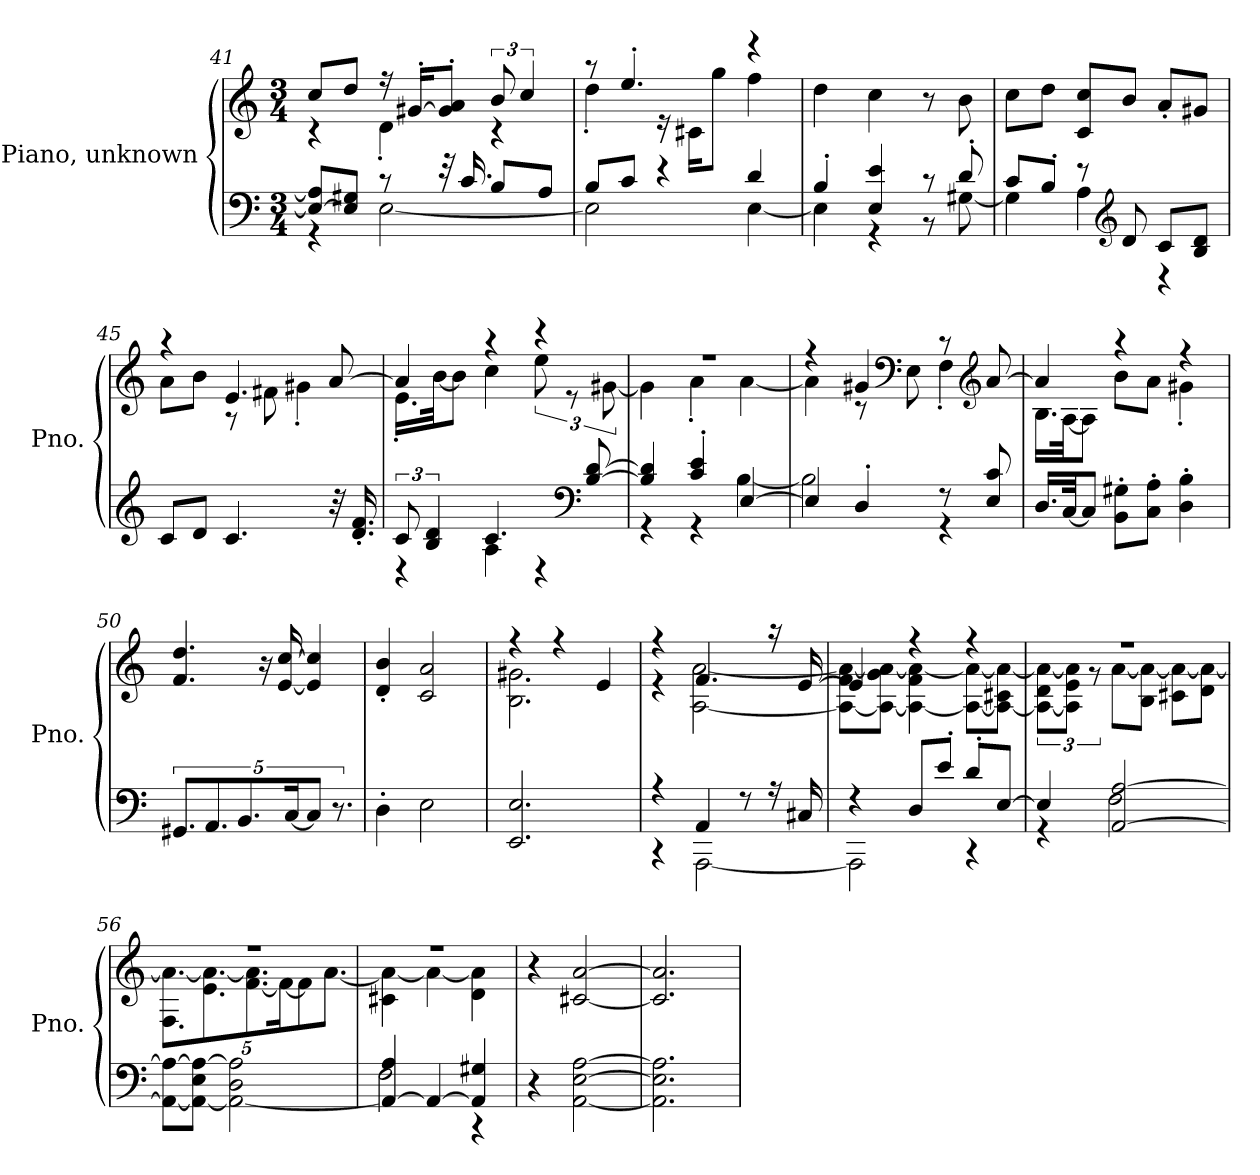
**kern	**kern
*part1	*part1
*staff2	*staff1
*I"Piano, unknown	*
*I'Pno.	*
*clefF4	*clefG2
*k[]	*k[]
*M3/4	*M3/4
=41	=41
*^	*^
8E/_ 8A/]L	4r	8cc/L	4r
8E/] 8G#X/J	.	8dd/J	.
8r	[2E\	16r	4d'\
.	.	[16g#X'/KL	.
32r	.	8g#/]' 8a/'J	.
16.c/	.	.	.
8B/L	.	12b/	4r
.	.	6cc/	.
8A/J	.	.	.
=42	=42	=42	=42
8B/L	2E\]	8r	4dd'\
8c/J	.	4.ee'/	.
4r	.	.	16r
.	.	.	16c#X\KL
.	.	.	8gg\J
4d/	[4E\	4r	4ff\
*	*	*v	*v
=43	=43	=43
4B'/	4E\]	4dd\
4E/ 4e/	4r	4cc\
8r	8r	8r
8d'/	[8G#X\	8b\
=44	=44	=44
8c/L	4G#\]	8cc\L
8B'/J	.	8dd\J
8r	4A\	8c/ 8cc/L
*clefG2	*	*
8d/	.	8b/J
8c/L	4r	8a'/L
8B/ 8d/J	.	8g#X/J
*v	*v	*
!!LO:LB:g=z
=45	=45
*	*^
8c/L	4r	8a\L
8d/J	.	8b\J
4.c/	4.e/	8r
.	.	8f#X\
.	.	4g#X'\
32r	[8a/	.
16.d/' 16.f/'	.	.
=46	=46	=46
*^	*	*
12c/	4r	4a/]	16.e'\LL
6B/ 6d/	.	.	.
.	.	.	[32b\JK
.	.	.	8b\J]
4.c/	4A\	4r	4cc\
.	4r	4r	12ee\
.	.	.	12r
*clefF4	*	*	*
[8B/ [8d/	.	.	.
.	.	.	[12g#X\
=47	=47	=47	=47
4B/] 4d/]	4r	2.r	4g#\]
4c/' 4e/'	4r	.	4a'\
[4E/	[4B\	.	[4a\
=48	=48	=48	=48
4E/]	2B\]	4r	4a\]
4D'/	.	4g#X/	8r
*	*	*clefF4	*
.	.	.	8E\
8r	4r	8r	4F'\
*	*	*clefG2	*
8E/ 8c/	.	[8a/	.
*v	*v	*	*
!!LO:LB:g=z	!!
=49	=49	=49
16.D/LL	4a/]	16.B\LL
[32C/JK	.	[32A\JK
8C/J]	.	8A\J]
8BB\' 8G#X\'L	4r	8b\L
8C\' 8A\'J	.	8a\J
4D\' 4B\'	4r	4g#X'\
*	*v	*v
=50	=50
10.GG#X/L	4.f/ 4.dd/
10.AA/	.
10.BB/	.
.	16r
.	[16e/ [16cc/
[20C/J	.
10C/J]	4e/] 4cc/]
10.r	.
=51	=51
4D'\	4d/' 4b/'
2E\	2c/ 2a/
=52	=52
*	*^
2.EE/ 2.E/	4r	2.B\ 2.g#X\
.	4r	.
.	4e/	.
=53	=53	=53
*^	*	*
4r	4r	4r	4r
4AA/	[2AAA\	4.f/	[2A\ [2a\
8r	.	.	.
16r	.	16r	.
16C#X/	.	[16e/	.
=54	=54	=54	=54
4r	2AAA\]	4e/]	8A\_ 8f\ 8a\_L
.	.	.	8A\_ 8g\ 8a\_J
8D/L	.	4r	4A\_ 4f\ 4a\_
8e'/J	.	.	.
8d'/L	4r	4r	8A\_ 8a\_L
[8E/J	.	.	8A\_ 8c#X\ 8a\_J
!!LO:PB:g=z	!!
=55	=55	=55	=55
4E/]	4r	2.r	12A\_ 12d\ 12a\_L
.	.	.	12A\] 12e\ 12a\]J
.	.	.	12r
[2AA/ [2A/	2F\	.	[8a\L
.	.	.	8B\ 8a\_J
.	.	.	8c#X\ 8a\_L
.	.	.	8d\ 8a\_J
*v	*v	*	*
=56	=56	=56
*	*	*Xbrackettup
8AA\_ 8A\_L	2.r	10.F\ 10.a\_L
8AA\_ 8E\ 8A\_J	.	.
.	.	10.e\ 10.a\_
2AA\_ 2D\ 2A\]	.	.
.	.	[10.f\ 10.a\]
.	.	20f\_
.	.	10f\]
.	.	[10.a\J
=57	=57	=57
*^	*	*
4AA/_ 4A/	2F\	2.r	4c#X\ 4a\_
4AA/_	.	.	4a\_
4AA/] 4G#X/	4r	.	4d\ 4a\]
*v	*v	*	*
*	*v	*v
=58	=58
4r	4r
[2AA\ [2E\ [2A\	[2c#X/ [2a/
=59	=59
2.AA\] 2.E\] 2.A\]	2.c#/] 2.a/]
=	=
*-	*-
